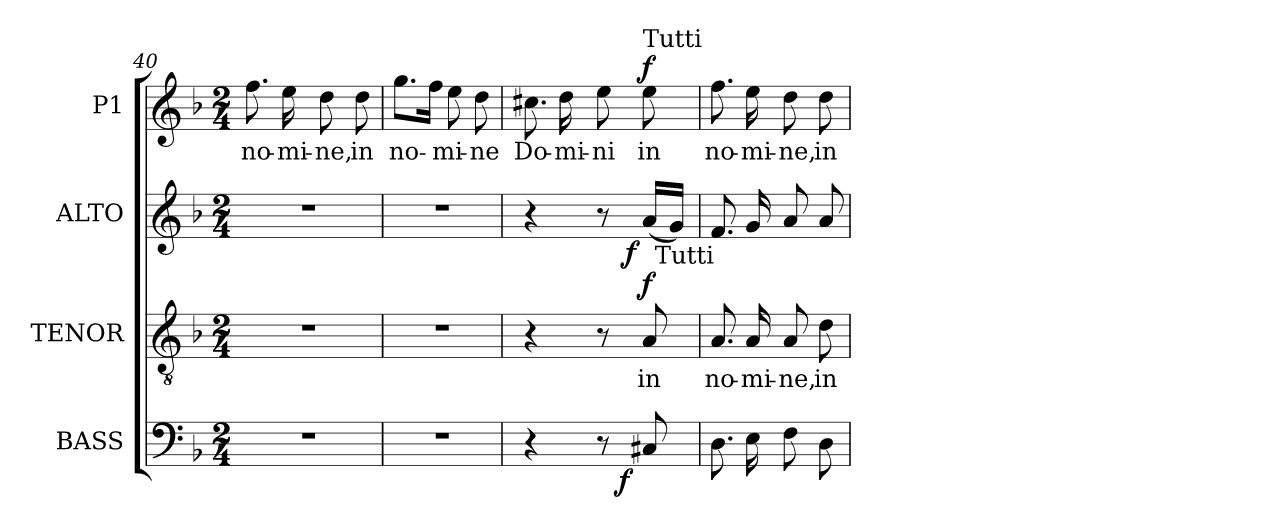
**kern	**dynam	**kern	**text	**dynam	**kern	**dynam	**kern	**text	**dynam
*part4	*part4	*part3	*part3	*part3	*part2	*part2	*part1	*part1	*part1
*staff4	*staff4	*staff3	*staff3	*staff3	*staff2	*staff2	*staff1	*staff1	*staff1
*I"BASS	*	*I"TENOR	*	*	*I"ALTO	*	*I"P1	*	*
*clefF4	*	*clefGv2	*	*	*clefG2	*	*clefG2	*	*
*	*	*ITrd7c12	*	*	*	*	*	*	*
*k[b-]	*	*k[b-]	*	*	*k[b-]	*	*k[b-]	*	*
*F:	*	*F:	*	*	*F:	*	*F:	*	*
*M2/4	*	*M2/4	*	*	*M2/4	*	*M2/4	*	*
=40	=40	=40	=40	=40	=40	=40	=40	=40	=40
!LO:N:vis=1	!	!LO:N:vis=1	!	!	!LO:N:vis=1	!	!	!	!
!	!	!	!	!	!	!	!	!LO:LY:b:color=#000000	!
2r	.	2r	.	.	2r	.	8.ffi\	no-	.
!	!	!	!	!	!	!	!	!LO:LY:b:color=#000000	!
.	.	.	.	.	.	.	16eei\	-mi-	.
!	!	!	!	!	!	!	!	!LO:LY:b:color=#000000	!
.	.	.	.	.	.	.	8ddi\	-ne,	.
!	!	!	!	!	!	!	!	!LO:LY:b:color=#000000	!
.	.	.	.	.	.	.	8ddi\	in	.
!!LO:LB:g=z
=41	=41	=41	=41	=41	=41	=41	=41	=41	=41
!LO:N:vis=1	!	!LO:N:vis=1	!	!	!LO:N:vis=1	!	!	!	!
!	!	!	!	!	!	!	!	!LO:LY:b:color=#000000	!
2r	.	2r	.	.	2r	.	8.ggi\L	no-	.
.	.	.	.	.	.	.	16ffi\Jk	.	.
!	!	!	!	!	!	!	!	!LO:LY:b:color=#000000	!
.	.	.	.	.	.	.	8eei\	-mi-	.
!	!	!	!	!	!	!	!	!LO:LY:b:color=#000000	!
.	.	.	.	.	.	.	8ddi\	-ne	.
=42	=42	=42	=42	=42	=42	=42	=42	=42	=42
!	!	!	!	!	!	!	!	!LO:LY:b:color=#000000	!
*^	*	*^	*	*	*^	*	*	*	*
4r	4ryy	.	4r	4ryy	.	.	4r	4ryy	.	8.cc#Xi\	Do-	.
!	!	!	!	!	!	!	!	!	!	!	!LO:LY:b:color=#000000	!
.	.	.	.	.	.	.	.	.	.	16ddi\	-mi-	.
!	!	!	!	!	!	!	!	!	!	!	!LO:LY:b:color=#000000	!
8r	32ryy	.	8r	8ryy	.	.	8r	16ryy	.	8eei\	-ni	.
.	64...ryy	.	.	.	.	.	.	.	.	.	.	.
.	8ryy	f	.	.	.	.	.	.	.	.	.	.
.	.	.	.	.	.	.	.	128ryy	.	.	.	.
.	.	.	.	.	.	.	.	8ryy	f	.	.	.
!	!	!	!	!	!LO:LY:b:color=#000000	!	!	!	!	!	!	!
!	!	!	!	!	!	!	!	!	!	!LO:TX:a:t=Tutti	!	!
!	!	!	!	!	!	!	!	!	!	!	!LO:LY:b:color=#000000	!
8C#Xi/	.	.	8AAi/	64ryy	in	f	(16ai/LL	.	.	8eei\	in	f
.	.	.	.	256.ryy	.	.	.	.	.	.	.	.
!	!	!	!	!LO:TX:a:t=Tutti	!	!	!	!	!	!	!	!
.	.	.	.	16ryy	.	.	.	.	.	.	.	.
.	16ryy	.	.	.	.	.	.	.	.	.	.	.
.	.	.	.	.	.	.	16gi/JJ)	.	.	.	.	.
.	.	.	.	.	.	.	.	32..ryy	.	.	.	.
.	.	.	.	32ryy	.	.	.	.	.	.	.	.
.	.	.	.	128ryy	.	.	.	.	.	.	.	.
.	512ryy	.	.	512ryy	.	.	.	.	.	.	.	.
*v	*v	*	*	*	*	*	*v	*v	*	*	*	*
*	*	*v	*v	*	*	*	*	*	*	*
=43	=43	=43	=43	=43	=43	=43	=43	=43	=43
*^	*	*^	*	*	*^	*	*	*	*
!	!	!	!	!	!LO:LY:b:color=#000000	!	!	!	!	!	!	!
*v	*v	*	*	*	*	*	*v	*v	*	*	*	*
*	*	*v	*v	*	*	*	*	*	*	*
*^	*	*^	*	*	*^	*	*	*	*
!	!	!	!	!	!	!	!	!	!	!	!LO:LY:b:color=#000000	!
*v	*v	*	*	*	*	*	*v	*v	*	*	*	*
*	*	*v	*v	*	*	*	*	*	*	*
8.Di\	.	8.AAi/	no-	.	8.fi/	.	8.ffi\	no-	.
!	!	!	!LO:LY:b:color=#000000	!	!	!	!	!	!
!	!	!	!	!	!	!	!	!LO:LY:b:color=#000000	!
16Ei\	.	16AAi/	-mi-	.	16gi/	.	16eei\	-mi-	.
!	!	!	!LO:LY:b:color=#000000	!	!	!	!	!	!
!	!	!	!	!	!	!	!	!LO:LY:b:color=#000000	!
8Fi\	.	8AAi/	-ne,	.	8ai/	.	8ddi\	-ne,	.
!	!	!	!LO:LY:b:color=#000000	!	!	!	!	!	!
!	!	!	!	!	!	!	!	!LO:LY:b:color=#000000	!
8Di\	.	8Di\	in	.	8ai/	.	8ddi\	in	.
=	=	=	=	=	=	=	=	=	=
*-	*-	*-	*-	*-	*-	*-	*-	*-	*-
